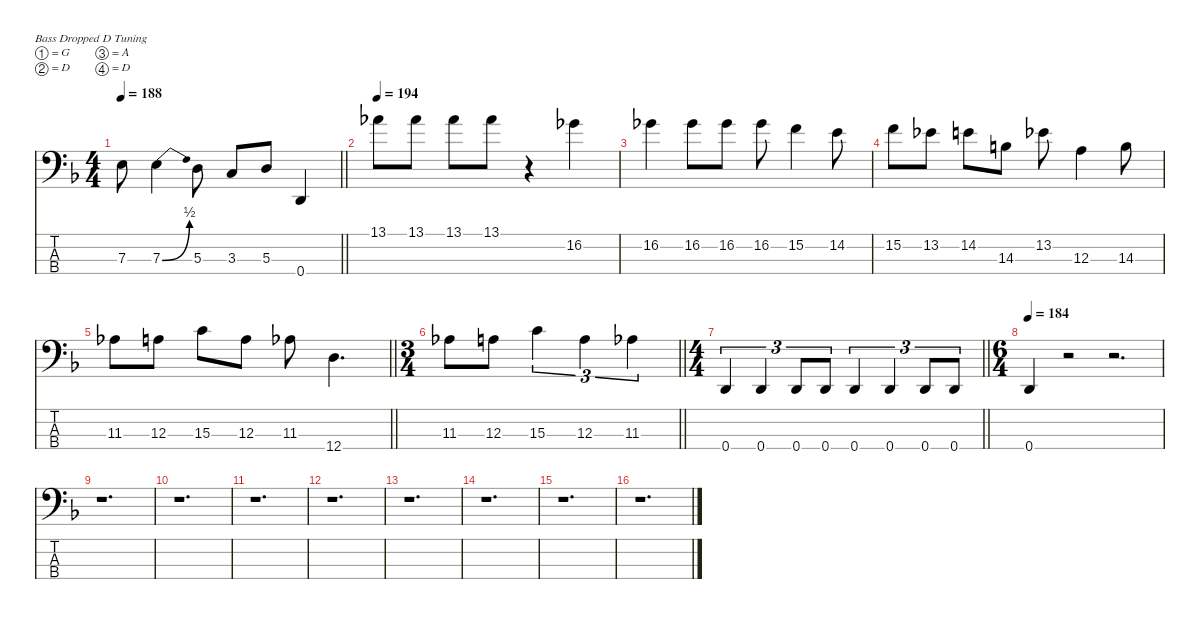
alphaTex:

\defaultSystemsLayout 4
\hideDynamics
\bracketExtendMode nobrackets
\singleTrackTrackNamePolicy hidden
\multiTrackTrackNamePolicy hidden
\firstSystemTrackNameMode fullname
\firstSystemTrackNameOrientation horizontal
\otherSystemsTrackNameOrientation horizontal
\track ("Martin Mendez" "el.bs.") {defaultSystemsLayout 4 instrument electricbassfinger}
\staff {score tabs}
\tuning (G2 D2 A1 D1)
\ts (4 4)
\tempo 188
\clef f4
\barLineRight lightlight
\ks dminor
7.3{t acc forcenatural}.8{dy f beam Down} 7.3{be (bend 0 0 22.999999199999998 2) acc forcenatural}.4{beam Down} 5.3{acc forcenatural}.8{beam Down} 3.3{acc forcenatural}.8{beam Up} 5.3{acc forcenatural}.8{beam Up} 0.4{acc forcenatural}.4{beam Up} |
\tempo 194
13.1{acc b}.8{beam Down} 13.1{acc b}.8{beam Down} 13.1{acc b}.8{beam Down} 13.1{acc b}.8{beam Down} r.4{beam Down} 16.2{acc b}.4{beam Down} |
16.2{acc b}.4{beam Down} 16.2{acc b}.8{beam Down} 16.2{acc b}.8{beam Down} 16.2{acc b}.8{beam Down} 15.2{acc forcenatural}.4{beam Down} 14.2{acc forcenatural}.8{beam Down} |
15.2{acc forcenatural}.8{beam Down} 13.2{acc b}.8{beam Down} 14.2{acc forcenatural}.8{beam Down} 14.3{acc forcenatural}.8{beam Down} 13.2{acc b}.8{beam Down} 12.3{acc forcenatural}.4{beam Down} 14.3{acc forcenatural}.8{beam Down} |
\barLineRight lightlight
11.3{acc b}.8{beam Down} 12.3{acc forcenatural}.8{beam Down} 15.3{acc forcenatural}.8{beam Down} 12.3{acc forcenatural}.8{beam Down} 11.3{acc b}.8{beam Down} 12.4{acc forcenatural}.4{d beam Down} |
\ts (3 4)
\beaming (8 2 2 2)
\barLineRight lightlight
11.3{acc b}.8{beam Down} 12.3{acc forcenatural}.8{beam Down} 15.3{acc forcenatural}.4{tu (3 2) beam Down} 12.3{acc forcenatural}.4{tu (3 2) beam Down} 11.3{acc b}.4{tu (3 2) beam Down} |
\ts (4 4)
\beaming (8 2 2 2 2)
\barLineRight lightlight
0.4{acc forcenatural}.4{tu (3 2) beam Up} 0.4{acc forcenatural}.4{tu (3 2) beam Up} 0.4{acc forcenatural}.8{tu (3 2) beam Up} 0.4{acc forcenatural}.8{tu (3 2) beam Up} 0.4{acc forcenatural}.4{tu (3 2) beam Up} 0.4{acc forcenatural}.4{tu (3 2) beam Up} 0.4{acc forcenatural}.8{tu (3 2) beam Up} 0.4{acc forcenatural}.8{tu (3 2) beam Up} |
\ts (6 4)
\beaming (8 6 6)
\tempo 184
0.4{acc forcenatural}.4{beam Up} r.2{beam Up} r.2{d beam Up} |
r.1{d beam Down} |
r.1{d beam Down} |
r.1{d beam Down} |
r.1{d beam Down} |
r.1{d beam Down} |
r.1{d beam Down} |
r.1{d beam Down} |
r.1{d beam Down}
